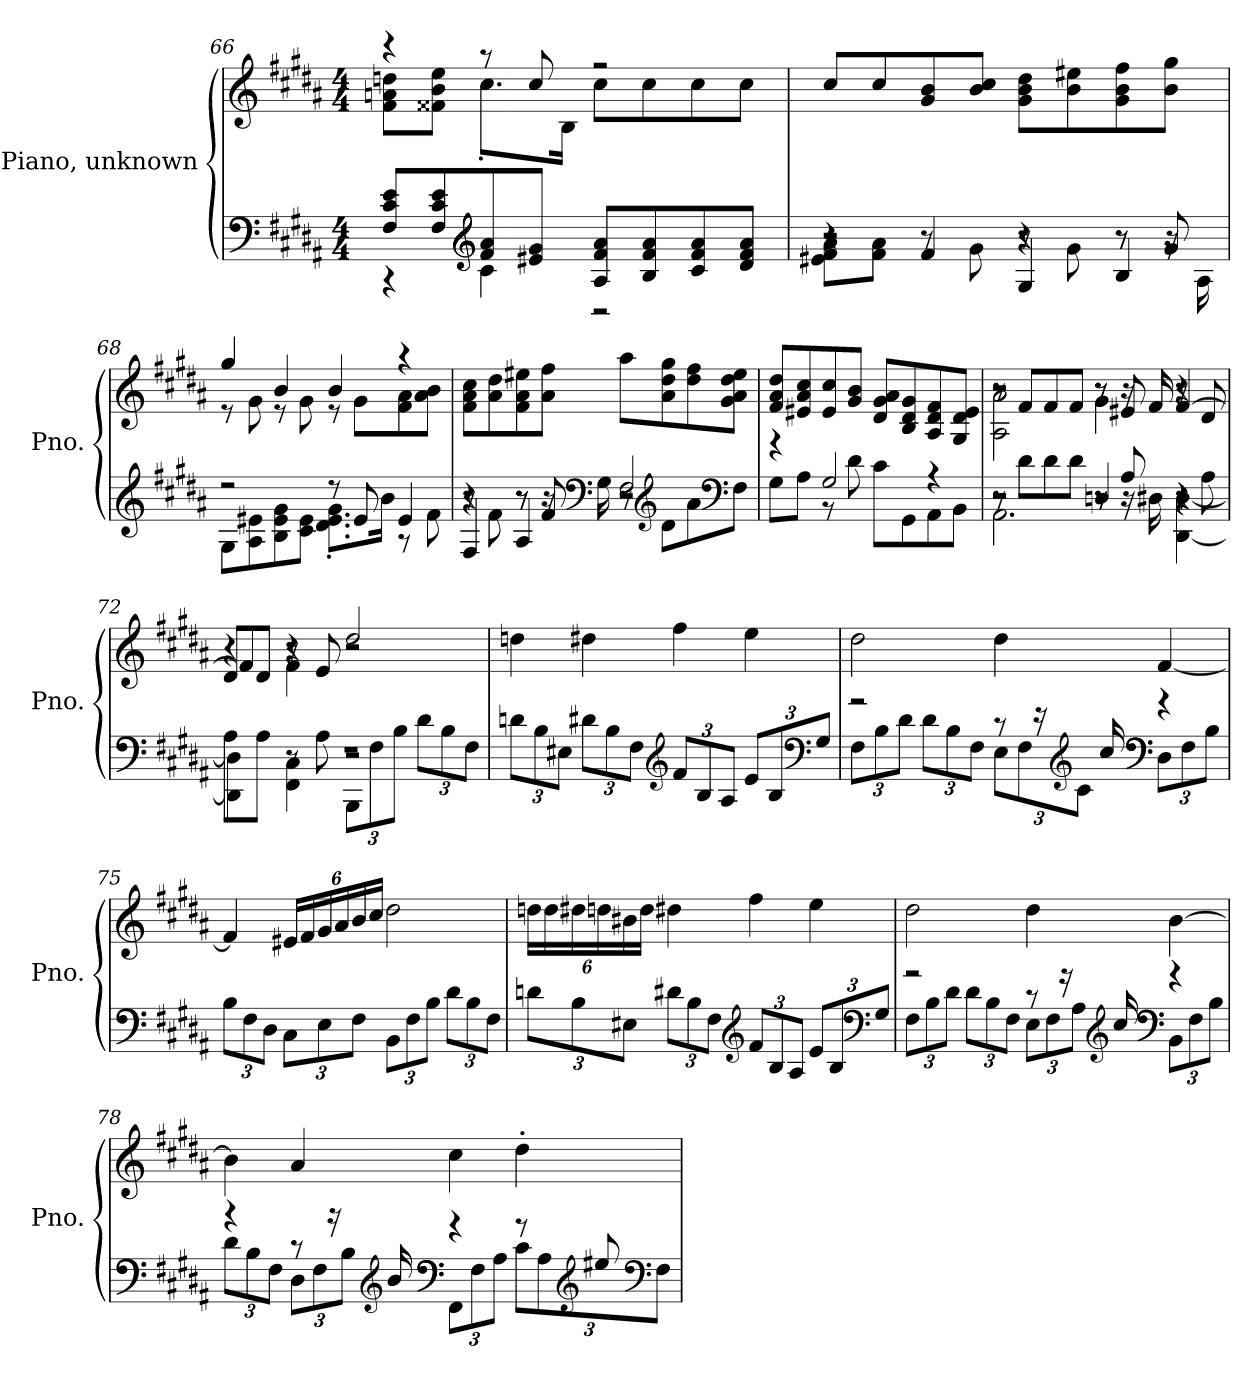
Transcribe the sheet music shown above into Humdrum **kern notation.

**kern	**kern
*part1	*part1
*staff2	*staff1
*I"Piano, unknown	*
*I'Pno.	*
*clefF4	*clefG2
*k[f#c#g#d#a#]	*k[f#c#g#d#a#]
*M4/4	*M4/4
=66	=66
*^	*^
8F#/ 8c#/ 8e/L	4r	4r	8f#\ 8an\ 8ddn\L
8F#/ 8c#/ 8e/	.	.	8f##X\ 8b\ 8ee\J
*clefG2	*	*	*
8f#/ 8a#/	4c#\	8r	8.cc#'\L
8e#X/ 8g#/J	.	8cc#/	.
.	.	.	16B\Jk
8A#/ 8f#/ 8a#/L	2r	2r	8cc#\L
8B/ 8f#/ 8a#/	.	.	8cc#\
8c#/ 8f#/ 8a#/	.	.	8cc#\
8d#/ 8f#/ 8a#/J	.	.	8cc#\J
*	*	*v	*v
!!LO:LB:g=z
=67	=67	=67
*	*^	*
2r	8e#X\ 8f#\ 8a#\L	4r	8cc#/L
.	8f#\ 8a#\J	.	8cc#/
.	8r	4f#/	8g#/ 8b/
.	8g#\	.	8b/ 8cc#/J
4r	8r	4G#/	8g#\ 8b\ 8dd#\L
.	8g#\	.	8b\ 8ee#X\
8r	8r	4B/	8g#\ 8b\ 8ff#\
8g#/	16r	.	8b\ 8gg#\J
.	16A#\	.	.
*	*v	*v	*
=68	=68	=68
*	*	*^
2r	8G#\L	4gg#/	8r
.	8A#\ 8e#X\	.	8g#\
.	8B\ 8e#\ 8g#\	4b/	8r
.	8c#\ 8e#\J	.	8g#\
8r	8.d#\' 8.e#\' 8.g#\'L	4b/	8r
8e#/	.	.	8g#\L
.	16b\Jk	.	.
4e#/	8r	4r	8f#\ 8a#\
.	8f#\	.	8a#\ 8b\J
*	*	*v	*v
=69	=69	=69
*	*^	*
4r	8r	4F#/	8f#\ 8a#\ 8cc#\L
.	8f#\	.	8a#\ 8dd#\
8r	8r	4A#/	8f#\ 8a#\ 8ee#X\
8f#/	16r	.	8a#\ 8ff#\J
*clefF4	*	*	*
.	16G#\	.	.
2r	8r	2F#/	8aa#\L
*clefG2	*	*	*
.	8d#\L	.	8a#\ 8dd#\ 8gg#\
.	8a#\	.	8dd#\ 8ff#\
*clefF4	*	*	*
.	8F#\J	.	8g#\ 8a#\ 8dd#\ 8ee#\J
*	*v	*v	*
!!LO:PB:g=z
=70	=70	=70
4r	8G#\L	8f#/ 8a#/ 8dd#/L
.	8A#\J	8e#X/ 8a#/ 8cc#/
2G#/	8r	8e#/ 8cc#/
.	8d#\	8g#/ 8b/J
.	8c#\L	8d#/ 8g#/ 8a#/L
.	8GG#\	8B/ 8d#/ 8g#/
4r	8AA#\	8A#/ 8d#/ 8f#/
.	8BB\J	8G#/ 8d#/ 8e#/J
=71	=71	=71
*^	*	*^
*	*	*^	*	*^
2r	8r	2r	2.AA#\	8r	2A#\ 2a#\	2r
.	8d#\L	.	.	8f#/L	.	.
.	8d#\	.	.	8f#/	.	.
.	8d#\J	.	.	8f#/J	.	.
8r	8r	4Dn/	.	8r	4g#\	8r
8A#/	16r	.	.	16r	.	8e#X/
.	16D#X\	.	.	16f#/	.	.
4r	8r	4r	[4DD#\ [4D#\	8r	4r	[4f#/
.	8A#\	.	.	8d#/	.	.
*	*	*v	*v	*	*	*
=72	=72	=72	=72	=72	=72
1r	8A#\L	4DD#\] 4D#\]	8d#/L	4r	4f#/]
.	8A#\J	.	8d#/J	.	.
.	8r	4FF#\ 4C#\	8r	4f#\	4r
.	8A#\	.	8e/	.	.
*	*Xbrackettup	*	*	*	*
.	12BBB\L	2r	2dd#/	2r	2r
.	12F#\	.	.	.	.
.	12B\J	.	.	.	.
.	12d#\L	.	.	.	.
.	12B\	.	.	.	.
.	12F#\J	.	.	.	.
*v	*v	*v	*	*	*
*	*v	*v	*v
!!LO:LB:g=z
=73	=73
12dn\L	4ddn\
12B\	.
12E#X\J	.
12d#X\L	4dd#X\
12B\	.
12F#\J	.
*clefG2	*
12f#/L	4ff#\
12B/	.
12A#/J	.
12e/L	4ee\
12B/	.
*clefF4	*
12G#/J	.
=74	=74
*^	*
2r	12F#\L	2dd#\
.	12B\	.
.	12d#\J	.
.	12d#\L	.
.	12B\	.
.	12F#\J	.
8r	12E\L	4dd#\
.	12F#\	.
16r	.	.
*clefG2	*	*
.	12c#\J	.
16cc#/	.	.
*clefF4	*	*
4r	12D#\L	[4f#/
.	12F#\	.
.	12B\J	.
*v	*v	*
!!LO:LB:g=z
=75	=75
12B\L	4f#/]
12F#\	.
12D#\J	.
*	*Xbrackettup
12C#\L	24e#X/LL
.	24f#/
12E\	24g#/
.	24a#/
12F#\J	24b/
.	24cc#/JJ
12BB\L	2dd#\
12F#\	.
12B\J	.
12d#\L	.
12B\	.
12F#\J	.
=76	=76
12dn\L	24ddn\LL
.	24dd\
12B\	24dd#X\
.	24ddn\
12E#X\J	24b#X\
.	24dd\JJ
12d#X\L	4dd#X\
12B\	.
12F#\J	.
*clefG2	*
12f#/L	4ff#\
12B/	.
12A#/J	.
12e/L	4ee\
12B/	.
*clefF4	*
12G#/J	.
!!LO:LB:g=z
=77	=77
*^	*
2r	12F#\L	2dd#\
.	12B\	.
.	12d#\J	.
.	12d#\L	.
.	12B\	.
.	12F#\J	.
8r	12E\L	4dd#\
.	12F#\	.
16r	.	.
.	12A#\J	.
*clefG2	*	*
16cc#/	.	.
*clefF4	*	*
4r	12BB\L	[4b\
.	12F#\	.
.	12B\J	.
=78	=78	=78
4r	12d#\L	4b\]
.	12B\	.
.	12F#\J	.
8r	12D#\L	4a#/
.	12F#\	.
16r	.	.
.	12B\J	.
*clefG2	*	*
16b/	.	.
*clefF4	*	*
4r	12FF#\L	4cc#\
.	12F#\	.
.	12A#\J	.
8r	12c#\L	4dd#'\
.	12A#\	.
*clefG2	*	*
8ee#X/	.	.
*clefF4	*	*
.	12F#\J	.
*v	*v	*
=	=
*-	*-
